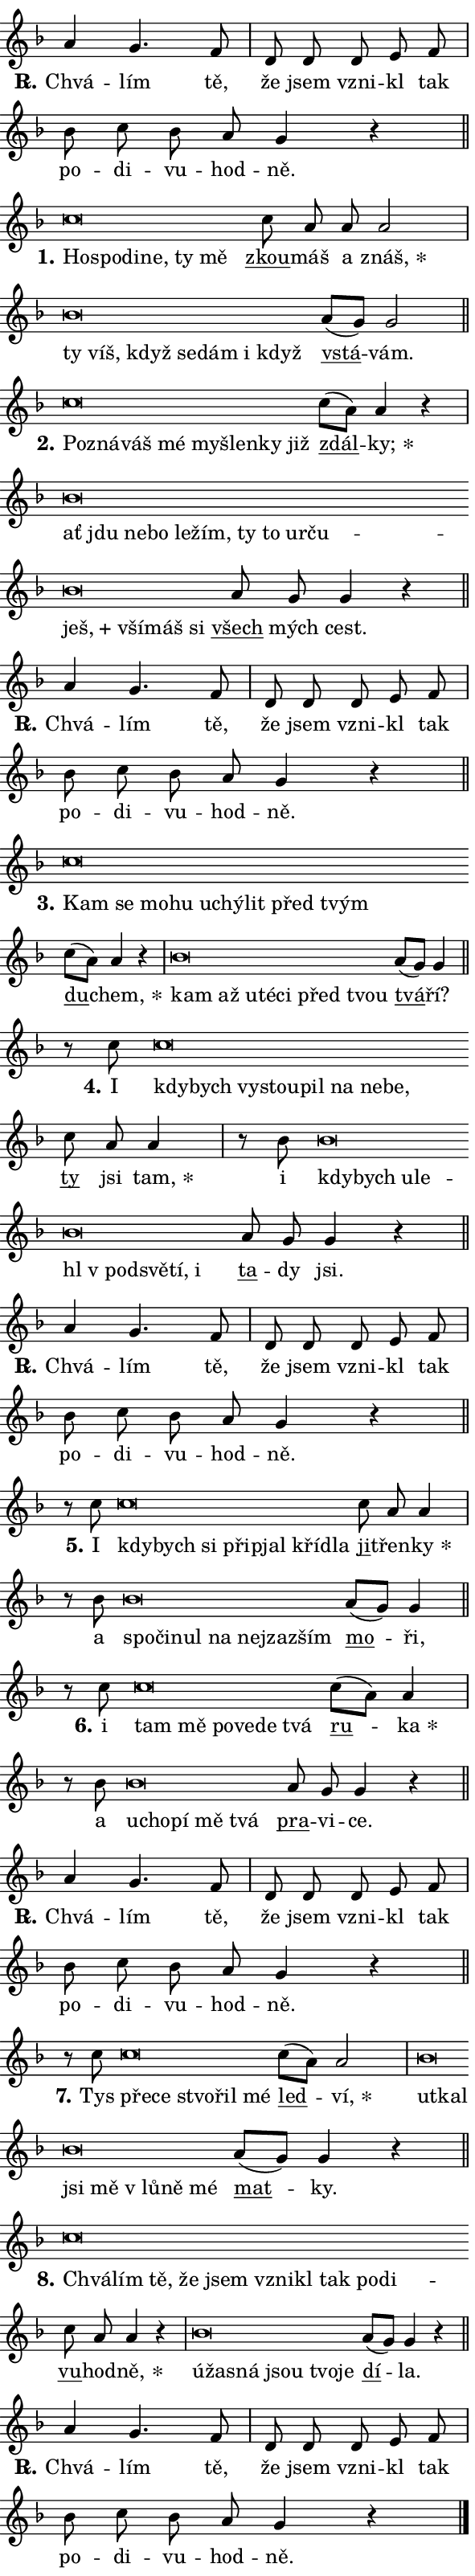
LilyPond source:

\version "2.24.0"
\header { tagline = "" }
\paper {
  indent = 0\cm
  top-margin = 0\cm
  right-margin = 0.13\cm % to fit lyric hyphens
  bottom-margin = 0\cm
  left-margin = 0\cm
  paper-width = 10\cm
  page-breaking = #ly:one-page-breaking
  system-system-spacing.basic-distance = #11
  score-system-spacing.basic-distance = #11
  ragged-last = ##f
}


%% Author: Thomas Morley
%% https://lists.gnu.org/archive/html/lilypond-user/2020-05/msg00002.html
#(define (line-position grob)
"Returns position of @var[grob} in current system:
   @code{'start}, if at first time-step
   @code{'end}, if at last time-step
   @code{'middle} otherwise
"
  (let* ((col (ly:item-get-column grob))
         (ln (ly:grob-object col 'left-neighbor))
         (rn (ly:grob-object col 'right-neighbor))
         (col-to-check-left (if (ly:grob? ln) ln col))
         (col-to-check-right (if (ly:grob? rn) rn col))
         (break-dir-left
           (and
             (ly:grob-property col-to-check-left 'non-musical #f)
             (ly:item-break-dir col-to-check-left)))
         (break-dir-right
           (and
             (ly:grob-property col-to-check-right 'non-musical #f)
             (ly:item-break-dir col-to-check-right))))
        (cond ((eqv? 1 break-dir-left) 'start)
              ((eqv? -1 break-dir-right) 'end)
              (else 'middle))))

#(define (tranparent-at-line-position vctor)
  (lambda (grob)
  "Relying on @code{line-position} select the relevant enry from @var{vctor}.
Used to determine transparency,"
    (case (line-position grob)
      ((end) (not (vector-ref vctor 0)))
      ((middle) (not (vector-ref vctor 1)))
      ((start) (not (vector-ref vctor 2))))))

noteHeadBreakVisibility =
#(define-music-function (break-visibility)(vector?)
"Makes @code{NoteHead}s transparent relying on @var{break-visibility}"
#{
  \override NoteHead.transparent =
    #(tranparent-at-line-position break-visibility)
#})

#(define delete-ledgers-for-transparent-note-heads
  (lambda (grob)
    "Reads whether a @code{NoteHead} is transparent.
If so this @code{NoteHead} is removed from @code{'note-heads} from
@var{grob}, which is supposed to be @code{LedgerLineSpanner}.
As a result ledgers are not printed for this @code{NoteHead}"
    (let* ((nhds-array (ly:grob-object grob 'note-heads))
           (nhds-list
             (if (ly:grob-array? nhds-array)
                 (ly:grob-array->list nhds-array)
                 '()))
           ;; Relies on the transparent-property being done before
           ;; Staff.LedgerLineSpanner.after-line-breaking is executed.
           ;; This is fragile ...
           (to-keep
             (remove
               (lambda (nhd)
                 (ly:grob-property nhd 'transparent #f))
               nhds-list)))
      ;; TODO find a better method to iterate over grob-arrays, similiar
      ;; to filter/remove etc for lists
      ;; For now rebuilt from scratch
      (set! (ly:grob-object grob 'note-heads)  '())
      (for-each
        (lambda (nhd)
          (ly:pointer-group-interface::add-grob grob 'note-heads nhd))
        to-keep))))

squashNotes = {
  \override NoteHead.X-extent = #'(-0.2 . 0.2)
  \override NoteHead.Y-extent = #'(-0.75 . 0)
  \override NoteHead.stencil =
    #(lambda (grob)
       (let ((pos (ly:grob-property grob 'staff-position)))
         (begin
           (if (< pos -7) (display "ERROR: Lower brevis then expected\n") (display ""))
           (if (<= pos -6) ly:text-interface::print ly:note-head::print))))
}
unSquashNotes = {
  \revert NoteHead.X-extent
  \revert NoteHead.Y-extent
  \revert NoteHead.stencil
}

hideNotes = \noteHeadBreakVisibility #begin-of-line-visible
unHideNotes = \noteHeadBreakVisibility #all-visible

% work-around for resetting accidentals
% https://lilypond.org/doc/v2.23/Documentation/notation/displaying-rhythms#unmetered-music
cadenzaMeasure = {
  \cadenzaOff
  \partial 1024 s1024
  \cadenzaOn
}

#(define-markup-command (accent layout props text) (markup?)
  "Underline accented syllable"
  (interpret-markup layout props
    #{\markup \override #'(offset . 4.3) \underline { #text }#}))

responsum = \markup \concat {
  "R" \hspace #-1.05 \path #0.1 #'((moveto 0 0.07) (lineto 0.9 0.8)) \hspace #0.05 "."
}

spaceSize = #0.6828661417322834 % exact space size for TeX Gyre Schola

\layout {
  \context {
    \Staff
    \remove "Time_signature_engraver"
    \override LedgerLineSpanner.after-line-breaking = #delete-ledgers-for-transparent-note-heads
  }
  \context {
    \Lyrics {
      \override LyricSpace.minimum-distance = \spaceSize
      \override LyricText.font-name = #"TeX Gyre Schola"
      \override LyricText.font-size = 1
      \override StanzaNumber.font-name = #"TeX Gyre Schola Bold"
      \override StanzaNumber.font-size = 1
    }
  }
  \context {
    \Score 
    \override NoteHead.text =
      #(lambda (grob) 
        (let ((pos (ly:grob-property grob 'staff-position)))
          #{\markup {
            \combine
              \halign #-0.55 \raise #(if (= pos -6) 0 0.5) \override #'(thickness . 2) \draw-line #'(3.2 . 0)
              \musicglyph "noteheads.sM1"
          }#}))
  }
}

% magnetic-lyrics.ily
%
%   written by
%     Jean Abou Samra <jean@abou-samra.fr>
%     Werner Lemberg <wl@gnu.org>
%
%   adapted by
%     Jiri Hon <jiri.hon@gmail.com>
%
% Version 2022-Apr-15

% https://www.mail-archive.com/lilypond-user@gnu.org/msg149350.html

#(define (Left_hyphen_pointer_engraver context)
   "Collect syllable-hyphen-syllable occurrences in lyrics and store
them in properties.  This engraver only looks to the left.  For
example, if the lyrics input is @code{foo -- bar}, it does the
following.

@itemize @bullet
@item
Set the @code{text} property of the @code{LyricHyphen} grob between
@q{foo} and @q{bar} to @code{foo}.

@item
Set the @code{left-hyphen} property of the @code{LyricText} grob with
text @q{foo} to the @code{LyricHyphen} grob between @q{foo} and
@q{bar}.
@end itemize

Use this auxiliary engraver in combination with the
@code{lyric-@/text::@/apply-@/magnetic-@/offset!} hook."
   (let ((hyphen #f)
         (text #f))
     (make-engraver
      (acknowledgers
       ((lyric-syllable-interface engraver grob source-engraver)
        (set! text grob)))
      (end-acknowledgers
       ((lyric-hyphen-interface engraver grob source-engraver)
        ;(when (not (grob::has-interface grob 'lyric-space-interface))
          (set! hyphen grob)));)
      ((stop-translation-timestep engraver)
       (when (and text hyphen)
         (ly:grob-set-object! text 'left-hyphen hyphen))
       (set! text #f)
       (set! hyphen #f)))))

#(define (lyric-text::apply-magnetic-offset! grob)
   "If the space between two syllables is less than the value in
property @code{LyricText@/.details@/.squash-threshold}, move the right
syllable to the left so that it gets concatenated with the left
syllable.

Use this function as a hook for
@code{LyricText@/.after-@/line-@/breaking} if the
@code{Left_@/hyphen_@/pointer_@/engraver} is active."
   (let ((hyphen (ly:grob-object grob 'left-hyphen #f)))
     (when hyphen
       (let ((left-text (ly:spanner-bound hyphen LEFT)))
         (when (grob::has-interface left-text 'lyric-syllable-interface)
           (let* ((common (ly:grob-common-refpoint grob left-text X))
                  (this-x-ext (ly:grob-extent grob common X))
                  (left-x-ext
                   (begin
                     ;; Trigger magnetism for left-text.
                     (ly:grob-property left-text 'after-line-breaking)
                     (ly:grob-extent left-text common X)))
                  ;; `delta` is the gap width between two syllables.
                  (delta (- (interval-start this-x-ext)
                            (interval-end left-x-ext)))
                  (details (ly:grob-property grob 'details))
                  (threshold (assoc-get 'squash-threshold details 0.2)))
             (when (< delta threshold)
               (let* (;; We have to manipulate the input text so that
                      ;; ligatures crossing syllable boundaries are not
                      ;; disabled.  For languages based on the Latin
                      ;; script this is essentially a beautification.
                      ;; However, for non-Western scripts it can be a
                      ;; necessity.
                      (lt (ly:grob-property left-text 'text))
                      (rt (ly:grob-property grob 'text))
                      (is-space (grob::has-interface hyphen 'lyric-space-interface))
                      (space (if is-space " " ""))
                      (extra-delta (if is-space spaceSize 0))
                      ;; Append new syllable.
                      (ltrt-space (if (and (string? lt) (string? rt))
                                (string-append lt space rt)
                                (make-concat-markup (list lt space rt))))
                      ;; Right-align `ltrt` to the right side.
                      (ltrt-space-markup (grob-interpret-markup
                               grob
                               (make-translate-markup
                                (cons (interval-length this-x-ext) 0)
                                (make-right-align-markup ltrt-space)))))
                 (begin
                   ;; Don't print `left-text`.
                   (ly:grob-set-property! left-text 'stencil #f)
                   ;; Set text and stencil (which holds all collected
                   ;; syllables so far) and shift it to the left.
                   (ly:grob-set-property! grob 'text ltrt-space)
                   (ly:grob-set-property! grob 'stencil ltrt-space-markup)
                   (ly:grob-translate-axis! grob (- (- delta extra-delta)) X))))))))))


#(define (lyric-hyphen::displace-bounds-first grob)
   ;; Make very sure this callback isn't triggered too early.
   (let ((left (ly:spanner-bound grob LEFT))
         (right (ly:spanner-bound grob RIGHT)))
     (ly:grob-property left 'after-line-breaking)
     (ly:grob-property right 'after-line-breaking)
     (ly:lyric-hyphen::print grob)))

squashThreshold = #0.4

\layout {
  \context {
    \Lyrics
    \consists #Left_hyphen_pointer_engraver
    \override LyricText.after-line-breaking =
      #lyric-text::apply-magnetic-offset!
    \override LyricHyphen.stencil = #lyric-hyphen::displace-bounds-first
    \override LyricText.details.squash-threshold = \squashThreshold
    \override LyricHyphen.minimum-distance = 0
    \override LyricHyphen.minimum-length = \squashThreshold
  }
}

squashText = \override LyricText.details.squash-threshold = 9999
unSquashText = \override LyricText.details.squash-threshold = \squashThreshold

leftText = \override LyricText.self-alignment-X = #LEFT
unLeftText = \revert LyricText.self-alignment-X

starOffset = #(lambda (grob) 
                (let ((x_offset (ly:self-alignment-interface::aligned-on-x-parent grob)))
                  (if (= x_offset 0) 0 (+ x_offset 1.2))))

star = #(define-music-function (syllable)(string?)
"Append star separator at the end of a syllable"
#{
  \once \override LyricText.X-offset = #starOffset
  \lyricmode { \markup {
    #syllable
    \override #'((font-name . "TeX Gyre Schola Bold")) \hspace #0.2 \lower #0.65 \larger "*"
  } }
#})

starAccent = #(define-music-function (syllable)(string?)
"Append star separator at the end of a syllable and make accent"
#{
  \once \override LyricText.X-offset = #starOffset
  \lyricmode { \markup {
    \accent #syllable
    \override #'((font-name . "TeX Gyre Schola Bold")) \hspace #0.2 \lower #0.65 \larger "*"
  } }
#})

breath = #(define-music-function (syllable)(string?)
"Append breathing indicator at the end of a syllable"
#{
  \lyricmode { \markup { #syllable "+" } }
#})

optionalBreath = #(define-music-function (syllable)(string?)
"Append optional breathing indicator at the end of a syllable"
#{
  \lyricmode { \markup { #syllable "(+)" } }
#})


\score {
    <<
        \new Voice = "melody" { \cadenzaOn \key f \major \relative { a'4 g4. f8 \cadenzaMeasure \bar "|" d d \bar "" d e f \cadenzaMeasure \bar "|" bes c bes a g4 r \cadenzaMeasure \bar "||" \break } }
        \new Lyrics \lyricsto "melody" { \lyricmode { \set stanza = \responsum
Chvá -- lím tě, že jsem vzni -- kl tak po -- di -- vu -- hod -- ně. } }
    >>
    \layout {}
}

\score {
    <<
        \new Voice = "melody" { \cadenzaOn \key f \major \relative { \squashNotes c''\breve*1/16 \hideNotes \breve*1/16 \bar "" \breve*1/16 \bar "" \breve*1/16 \bar "" \breve*1/16 \breve*1/16 \bar "" \unHideNotes \unSquashNotes \bar "" c8 a a a2 \cadenzaMeasure \bar "|" \squashNotes bes\breve*1/16 \hideNotes \breve*1/16 \bar "" \breve*1/16 \bar "" \breve*1/16 \bar "" \breve*1/16 \bar "" \breve*1/16 \breve*1/16 \bar "" \unHideNotes \unSquashNotes \bar "" a8[( g)] g2 \cadenzaMeasure \bar "||" \break } }
        \new Lyrics \lyricsto "melody" { \lyricmode { \set stanza = "1."
\leftText Ho -- \squashText spo -- di -- ne, ty mě \unLeftText \unSquashText \markup \accent zkou -- máš a \star znáš, \leftText ty \squashText víš, když se -- dám i když \unLeftText \unSquashText \markup \accent vstá -- vám. } }
    >>
    \layout {}
}

\score {
    <<
        \new Voice = "melody" { \cadenzaOn \key f \major \relative { \squashNotes c''\breve*1/16 \hideNotes \breve*1/16 \bar "" \breve*1/16 \bar "" \breve*1/16 \bar "" \breve*1/16 \bar "" \breve*1/16 \bar "" \breve*1/16 \breve*1/16 \bar "" \unHideNotes \unSquashNotes \bar "" c8[( a)] a4 r \cadenzaMeasure \bar "|" \squashNotes bes\breve*1/16 \hideNotes \breve*1/16 \bar "" \breve*1/16 \bar "" \breve*1/16 \bar "" \breve*1/16 \bar "" \breve*1/16 \bar "" \breve*1/16 \bar "" \breve*1/16 \bar "" \breve*1/16 \bar "" \breve*1/16 \bar "" \breve*1/16 \bar "" \breve*1/16 \bar "" \breve*1/16 \breve*1/16 \bar "" \unHideNotes \unSquashNotes \bar "" a8 g g4 r \cadenzaMeasure \bar "||" \break } }
        \new Lyrics \lyricsto "melody" { \lyricmode { \set stanza = "2."
\leftText Po -- \squashText zná -- váš mé my -- šlen -- ky již \unLeftText \unSquashText \markup \accent zdál -- \star ky; \leftText ať \squashText jdu ne -- bo le -- žím, ty to ur -- ču -- \breath "ješ," vší -- máš si \unLeftText \unSquashText \markup \accent všech mých cest. } }
    >>
    \layout {}
}

\score {
    <<
        \new Voice = "melody" { \cadenzaOn \key f \major \relative { a'4 g4. f8 \cadenzaMeasure \bar "|" d d \bar "" d e f \cadenzaMeasure \bar "|" bes c bes a g4 r \cadenzaMeasure \bar "||" \break } }
        \new Lyrics \lyricsto "melody" { \lyricmode { \set stanza = \responsum
Chvá -- lím tě, že jsem vzni -- kl tak po -- di -- vu -- hod -- ně. } }
    >>
    \layout {}
}

\score {
    <<
        \new Voice = "melody" { \cadenzaOn \key f \major \relative { \squashNotes c''\breve*1/16 \hideNotes \breve*1/16 \bar "" \breve*1/16 \bar "" \breve*1/16 \bar "" \breve*1/16 \bar "" \breve*1/16 \bar "" \breve*1/16 \bar "" \breve*1/16 \breve*1/16 \bar "" \unHideNotes \unSquashNotes \bar "" c8[( a)] a4 r \cadenzaMeasure \bar "|" \squashNotes bes\breve*1/16 \hideNotes \breve*1/16 \bar "" \breve*1/16 \bar "" \breve*1/16 \bar "" \breve*1/16 \bar "" \breve*1/16 \breve*1/16 \bar "" \unHideNotes \unSquashNotes \bar "" a8[( g)] g4 \cadenzaMeasure \bar "||" \break } }
        \new Lyrics \lyricsto "melody" { \lyricmode { \set stanza = "3."
\leftText Kam \squashText se mo -- hu u -- chý -- lit před tvým \unLeftText \unSquashText \markup \accent du -- \star chem, \leftText kam \squashText až u -- té -- ci před tvou \unLeftText \unSquashText \markup \accent tvá -- ří? } }
    >>
    \layout {}
}

\score {
    <<
        \new Voice = "melody" { \cadenzaOn \key f \major \relative { r8 c''8 \squashNotes c\breve*1/16 \hideNotes \breve*1/16 \bar "" \breve*1/16 \bar "" \breve*1/16 \bar "" \breve*1/16 \bar "" \breve*1/16 \bar "" \breve*1/16 \breve*1/16 \bar "" \unHideNotes \unSquashNotes \bar "" c8 a a4 \cadenzaMeasure \bar "|" r8 bes8 \squashNotes bes\breve*1/16 \hideNotes \breve*1/16 \bar "" \breve*1/16 \bar "" \breve*1/16 \bar "" \breve*1/16 \bar "" \breve*1/16 \bar "" \breve*1/16 \bar "" \breve*1/16 \breve*1/16 \bar "" \unHideNotes \unSquashNotes \bar "" a8 g g4 r \cadenzaMeasure \bar "||" \break } }
        \new Lyrics \lyricsto "melody" { \lyricmode { \set stanza = "4."
I \leftText kdy -- \squashText bych vy -- stou -- pil na ne -- be, \unLeftText \unSquashText \markup \accent ty jsi \star tam, i \leftText kdy -- \squashText bych u -- le -- hl "v pod" -- svě -- tí, i \unLeftText \unSquashText \markup \accent ta -- dy jsi. } }
    >>
    \layout {}
}

\score {
    <<
        \new Voice = "melody" { \cadenzaOn \key f \major \relative { a'4 g4. f8 \cadenzaMeasure \bar "|" d d \bar "" d e f \cadenzaMeasure \bar "|" bes c bes a g4 r \cadenzaMeasure \bar "||" \break } }
        \new Lyrics \lyricsto "melody" { \lyricmode { \set stanza = \responsum
Chvá -- lím tě, že jsem vzni -- kl tak po -- di -- vu -- hod -- ně. } }
    >>
    \layout {}
}

\score {
    <<
        \new Voice = "melody" { \cadenzaOn \key f \major \relative { r8 c''8 \squashNotes c\breve*1/16 \hideNotes \breve*1/16 \bar "" \breve*1/16 \bar "" \breve*1/16 \bar "" \breve*1/16 \bar "" \breve*1/16 \breve*1/16 \bar "" \unHideNotes \unSquashNotes \bar "" c8 a a4 \cadenzaMeasure \bar "|" r8 bes8 \squashNotes bes\breve*1/16 \hideNotes \breve*1/16 \bar "" \breve*1/16 \bar "" \breve*1/16 \bar "" \breve*1/16 \breve*1/16 \bar "" \unHideNotes \unSquashNotes \bar "" a8[( g)] g4 \cadenzaMeasure \bar "||" \break } }
        \new Lyrics \lyricsto "melody" { \lyricmode { \set stanza = "5."
I \leftText kdy -- \squashText bych si při -- pjal kří -- dla \unLeftText \unSquashText \markup \accent ji -- třen -- \star ky a \leftText spo -- \squashText či -- nul na nej -- zazším \unLeftText \unSquashText \markup \accent mo -- ři, } }
    >>
    \layout {}
}

\score {
    <<
        \new Voice = "melody" { \cadenzaOn \key f \major \relative { r8 c''8 \squashNotes c\breve*1/16 \hideNotes \breve*1/16 \bar "" \breve*1/16 \bar "" \breve*1/16 \bar "" \breve*1/16 \breve*1/16 \bar "" \unHideNotes \unSquashNotes \bar "" c8[( a)] a4 \cadenzaMeasure \bar "|" r8 bes8 \squashNotes bes\breve*1/16 \hideNotes \breve*1/16 \bar "" \breve*1/16 \bar "" \breve*1/16 \breve*1/16 \bar "" \unHideNotes \unSquashNotes \bar "" a8 g g4 r \cadenzaMeasure \bar "||" \break } }
        \new Lyrics \lyricsto "melody" { \lyricmode { \set stanza = "6."
i \leftText tam \squashText mě po -- ve -- de tvá \unLeftText \unSquashText \markup \accent ru -- \star ka a \leftText u -- \squashText cho -- pí mě tvá \unLeftText \unSquashText \markup \accent pra -- vi -- ce. } }
    >>
    \layout {}
}

\score {
    <<
        \new Voice = "melody" { \cadenzaOn \key f \major \relative { a'4 g4. f8 \cadenzaMeasure \bar "|" d d \bar "" d e f \cadenzaMeasure \bar "|" bes c bes a g4 r \cadenzaMeasure \bar "||" \break } }
        \new Lyrics \lyricsto "melody" { \lyricmode { \set stanza = \responsum
Chvá -- lím tě, že jsem vzni -- kl tak po -- di -- vu -- hod -- ně. } }
    >>
    \layout {}
}

\score {
    <<
        \new Voice = "melody" { \cadenzaOn \key f \major \relative { r8 c''8 \squashNotes c\breve*1/16 \hideNotes \breve*1/16 \bar "" \breve*1/16 \bar "" \breve*1/16 \breve*1/16 \bar "" \unHideNotes \unSquashNotes \bar "" c8[( a)] a2 \cadenzaMeasure \bar "|" \squashNotes bes\breve*1/16 \hideNotes \breve*1/16 \bar "" \breve*1/16 \bar "" \breve*1/16 \bar "" \breve*1/16 \bar "" \breve*1/16 \breve*1/16 \bar "" \unHideNotes \unSquashNotes \bar "" a8[( g)] g4 r \cadenzaMeasure \bar "||" \break } }
        \new Lyrics \lyricsto "melody" { \lyricmode { \set stanza = "7."
Tys \leftText pře -- \squashText ce stvo -- řil mé \unLeftText \unSquashText \markup \accent led -- \star ví, \leftText ut -- \squashText kal jsi mě "v lů" -- ně mé \unLeftText \unSquashText \markup \accent mat -- ky. } }
    >>
    \layout {}
}

\score {
    <<
        \new Voice = "melody" { \cadenzaOn \key f \major \relative { \squashNotes c''\breve*1/16 \hideNotes \breve*1/16 \bar "" \breve*1/16 \bar "" \breve*1/16 \bar "" \breve*1/16 \bar "" \breve*1/16 \bar "" \breve*1/16 \bar "" \breve*1/16 \bar "" \breve*1/16 \breve*1/16 \bar "" \unHideNotes \unSquashNotes \bar "" c8 a a4 r \cadenzaMeasure \bar "|" \squashNotes bes\breve*1/16 \hideNotes \breve*1/16 \bar "" \breve*1/16 \bar "" \breve*1/16 \bar "" \breve*1/16 \breve*1/16 \bar "" \unHideNotes \unSquashNotes \bar "" a8[( g)] g4 r \cadenzaMeasure \bar "||" \break } }
        \new Lyrics \lyricsto "melody" { \lyricmode { \set stanza = "8."
\leftText Chvá -- \squashText lím tě, že jsem vzni -- kl tak po -- di -- \unLeftText \unSquashText \markup \accent vu -- hod -- \star ně, \leftText ú -- \squashText ža -- sná jsou tvo -- je \unLeftText \unSquashText \markup \accent dí -- la. } }
    >>
    \layout {}
}

\score {
    <<
        \new Voice = "melody" { \cadenzaOn \key f \major \relative { a'4 g4. f8 \cadenzaMeasure \bar "|" d d \bar "" d e f \cadenzaMeasure \bar "|" bes c bes a g4 r \cadenzaMeasure \bar "||" \break } \bar "|." }
        \new Lyrics \lyricsto "melody" { \lyricmode { \set stanza = \responsum
Chvá -- lím tě, že jsem vzni -- kl tak po -- di -- vu -- hod -- ně. } }
    >>
    \layout {}
}
